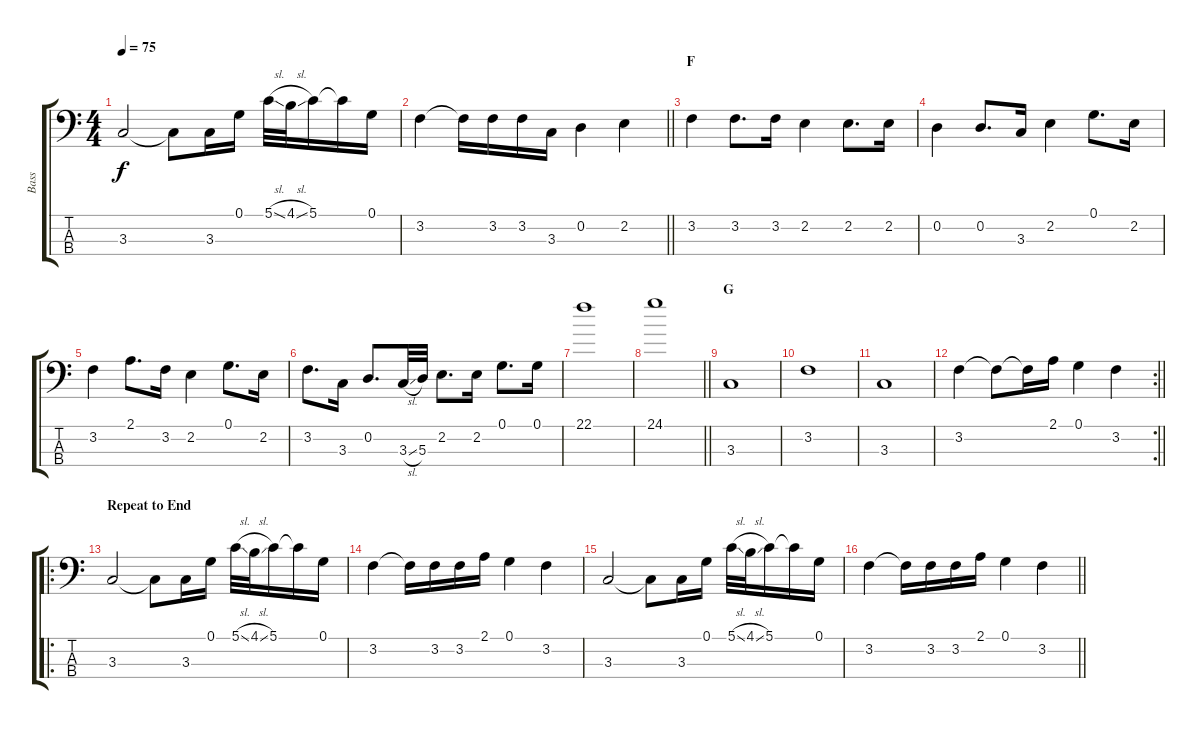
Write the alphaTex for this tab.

\track ("Bass" "Bass") {instrument fretlessbass}
\staff {score tabs}
\tuning (G2 D2 A1 A0) {hide}
\ts (4 4)
\tempo 75
\clef f4
\ks c
3.3.2{dy f} 3.3{t}.8 3.3.16 0.1.16 5.1{sl}.32 4.1{sl}.32 5.1.16 5.1{t}.16 0.1.16 |
\barLineRight lightlight
3.2.4 3.2{t}.16 3.2.16 3.2.16 3.3.16 0.2.4 2.2.4 |
\section ("" "F")
3.2.4 3.2.8{d} 3.2.16 2.2.4 2.2.8{d} 2.2.16 |
0.2.4 0.2.8{d} 3.3.16 2.2.4 0.1.8{d} 2.2.16 |
3.2.4 2.1.8{d} 3.2.16 2.2.4 0.1.8{d} 2.2.16 |
3.2.8{d} 3.3.16 0.2.8{d} 3.3{sl}.32 5.3.32 2.2.8{d} 2.2.16 0.1.8{d} 0.1.16 |
22.1.1 |
\barLineRight lightlight
24.1.1 |
\section ("" "G")
3.3.1 |
3.2.1 |
3.3.1 |
\rc 2
\barLineRight lightlight
3.2.4 3.2{t}.8 3.2{t}.16 2.1.16 0.1.4 3.2.4 |
\ro
\section ("" "Repeat to End")
3.3.2 3.3{t}.8 3.3.16 0.1.16 5.1{sl}.32 4.1{sl}.32 5.1.16 5.1{t}.16 0.1.16 |
3.2.4 3.2{t}.16 3.2.16 3.2.16 2.1.16 0.1.4 3.2.4 |
3.3.2 3.3{t}.8 3.3.16 0.1.16 5.1{sl}.32 4.1{sl}.32 5.1.16 5.1{t}.16 0.1.16 |
\barLineRight lightlight
3.2.4 3.2{t}.16 3.2.16 3.2.16 2.1.16 0.1.4 3.2.4
